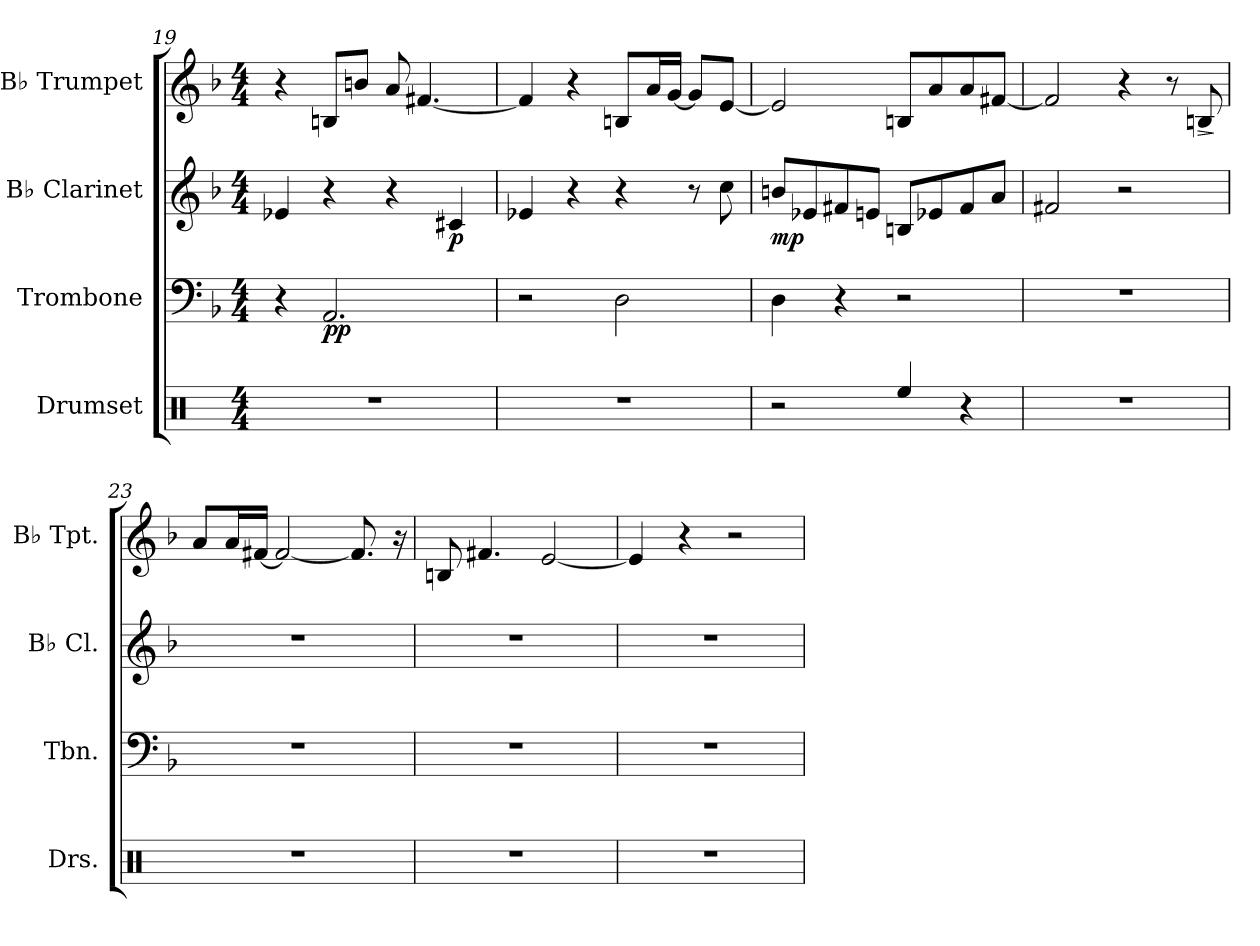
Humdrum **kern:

**kern	**kern	**dynam	**kern	**dynam	**kern	**dynam
*part4	*part3	*part3	*part2	*part2	*part1	*part1
*staff4	*staff3	*staff3	*staff2	*staff2	*staff1	*staff1
*I"Drumset	*I"Trombone	*	*I"B♭ Clarinet	*	*I"B♭ Trumpet	*
*I'Drs.	*I'Tbn.	*	*I'B♭ Cl.	*	*I'B♭ Tpt.	*
*clefX	*clefF4	*	*clefG2	*	*clefG2	*
*	*	*	*ITrd1c2	*	*ITrd1c2	*
*k[]	*k[b-]	*	*k[b-e-a-]	*	*k[b-e-a-]	*
*M4/4	*M4/4	*	*M4/4	*	*M4/4	*
=19	=19	=19	=19	=19	=19	=19
1r	4r	.	4d-X/	.	4r	.
!	!	!LO:DY:b	!	!	!	!
.	2.AA/	pp	4r	.	8An/L	.
.	.	.	.	.	8an/J	.
.	.	.	4r	.	8g/	.
.	.	.	.	.	[4.en/	.
!	!	!	!	!LO:DY:b	!	!
.	.	.	4Bn/	p	.	.
=20	=20	=20	=20	=20	=20	=20
1r	2r	.	4d-X/	.	4e/]	.
.	.	.	4r	.	4r	.
.	2D\	.	4r	.	8An/L	.
.	.	.	.	.	16g/L	.
.	.	.	.	.	[16f/JJ	.
.	.	.	8r	.	8f/L]	.
.	.	.	8b-\	.	[8d/J	.
!!LO:PB:g=z
=21	=21	=21	=21	=21	=21	=21
!	!	!	!	!LO:DY:b	!	!
2r	4D\	.	8an/L	mp	2d/]	.
.	.	.	8d-X/	.	.	.
.	4r	.	8en/	.	.	.
.	.	.	8dn/J	.	.	.
4Ree/	2r	.	8An/L	.	8An/L	.
.	.	.	8d-X/	.	8g/	.
4r	.	.	8e/	.	8g/	.
.	.	.	8g/J	.	[8en/J	.
=22	=22	=22	=22	=22	=22	=22
1r	1r	.	2en/	.	2e/]	.
.	.	.	2r	.	4r	.
.	.	.	.	.	8r	.
!	!	!	!	!	!	!LO:HP:b
.	.	.	.	.	8An/	>
.	.	.	.	.	.	]
=23	=23	=23	=23	=23	=23	=23
1r	1r	.	1r	.	8g/L	.
.	.	.	.	.	16g/L	.
.	.	.	.	.	[16en/JJ	.
.	.	.	.	.	2e/_	.
.	.	.	.	.	8.e/]	.
.	.	.	.	.	16r	.
=24	=24	=24	=24	=24	=24	=24
1r	1r	.	1r	.	8An/	.
.	.	.	.	.	4.en/	.
.	.	.	.	.	[2d/	.
=25	=25	=25	=25	=25	=25	=25
1r	1r	.	1r	.	4d/]	.
.	.	.	.	.	4r	.
.	.	.	.	.	2r	.
=	=	=	=	=	=	=
*-	*-	*-	*-	*-	*-	*-
